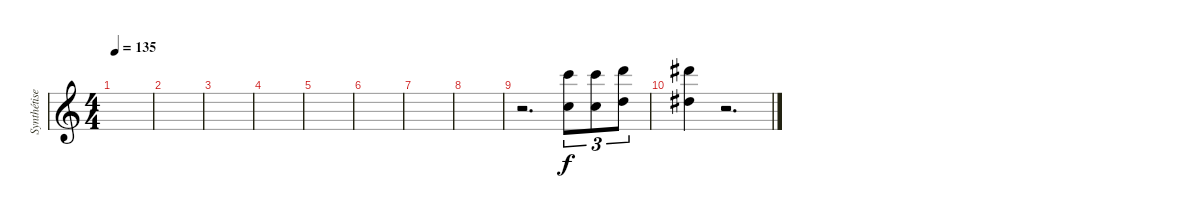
\track ("Synthétiseur" "Synthétise") {instrument orchestrahit}
\staff {score}
\tuning (E4 B3 G3 D3 A2 E2) {hide}
\ts (4 4)
\tempo 135
\clef g2
\ks c
|
|
|
|
|
|
|
|
r.2{d} (20.1 17.3).8{tu (3 2)} (20.1 17.3).8{tu (3 2)} (22.1 19.3).8{tu (3 2)} |
(23.1 20.3).4 r.2{d}
